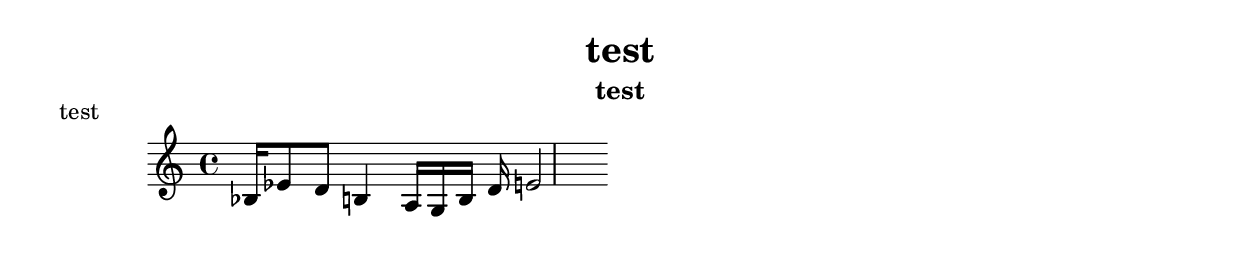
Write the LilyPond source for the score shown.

\version "2.16.0"  % necessary for upgrading to future LilyPond versions.

\header{
	title = "test"
	subtitle = "test"
}

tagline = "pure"

\header{
	piece = "test"
}

\relative c' {
	\time 4/4
	\key c \major
	 bes16 ees8 d8 b4 a16 g16 b16 d16 e2
}
